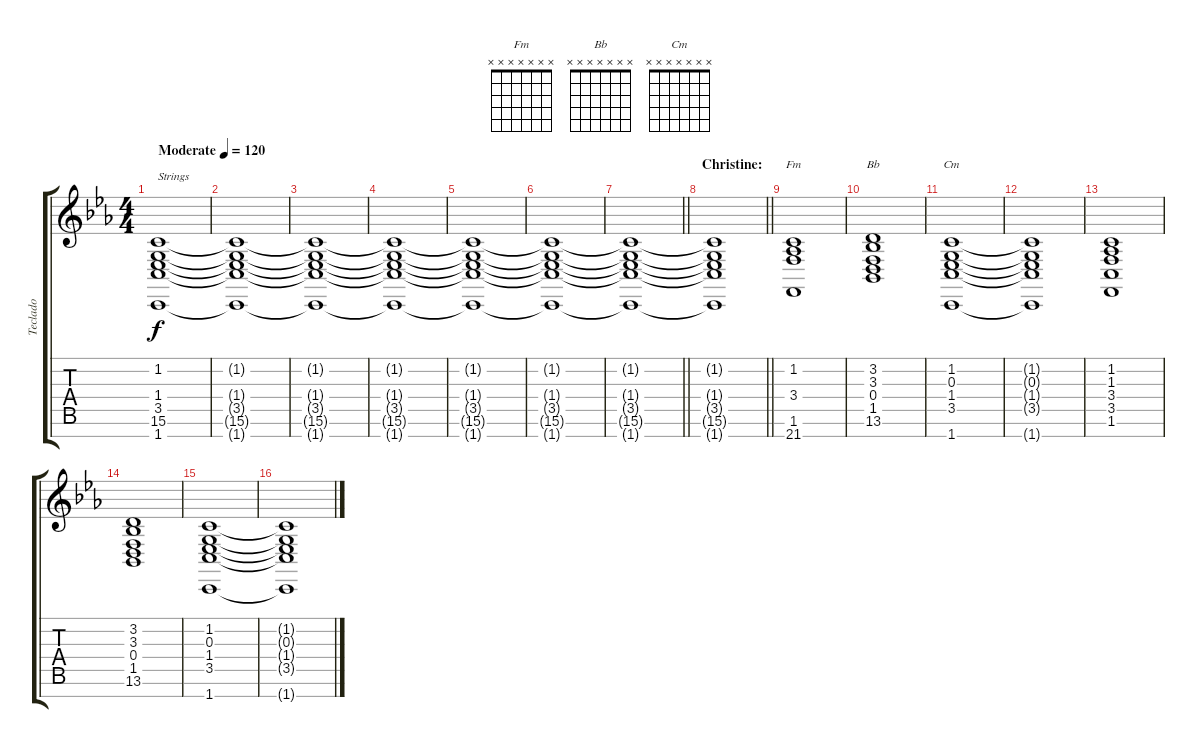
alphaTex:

\track ("Teclado" "Teclado") {instrument synthstrings1}
\staff {score tabs}
\tuning (E4 B3 G3 D3 A2 E2 B1) {hide}
\chord ("Fm" x x x x x x x)
\chord ("Bb" x x x x x x x)
\chord ("Cm" x x x x x x x)
\ts (4 4)
\tempo (120 "Moderate")
\clef g2
\ks cminor
(1.2 1.4 3.5 15.6 1.7).1{txt "Strings" dy f instrument synthstrings1} |
(1.2{t} 1.4{t} 3.5{t} 15.6{t} 1.7{t}).1 |
(1.2{t} 1.4{t} 3.5{t} 15.6{t} 1.7{t}).1 |
(1.2{t} 1.4{t} 3.5{t} 15.6{t} 1.7{t}).1 |
(1.2{t} 1.4{t} 3.5{t} 15.6{t} 1.7{t}).1 |
(1.2{t} 1.4{t} 3.5{t} 15.6{t} 1.7{t}).1 |
\barLineRight lightlight
(1.2{t} 1.4{t} 3.5{t} 15.6{t} 1.7{t}).1 |
\section ("" "Christine:")
\barLineRight lightlight
(1.2{t} 1.4{t} 3.5{t} 15.6{t} 1.7{t}).1 |
\section ("" "")
(1.2 3.4 1.6 21.7).1{ch "Fm"} |
(3.2 3.3 0.4 1.5 13.6).1{ch "Bb"} |
(1.2 0.3 1.4 3.5 1.7).1{ch "Cm"} |
(1.2{t} 0.3{t} 1.4{t} 3.5{t} 1.7{t}).1 |
(1.2 1.3 3.4 3.5 1.6).1 |
(3.2 3.3 0.4 1.5 13.6).1 |
(1.2 0.3 1.4 3.5 1.7).1 |
(1.2{t} 0.3{t} 1.4{t} 3.5{t} 1.7{t}).1
